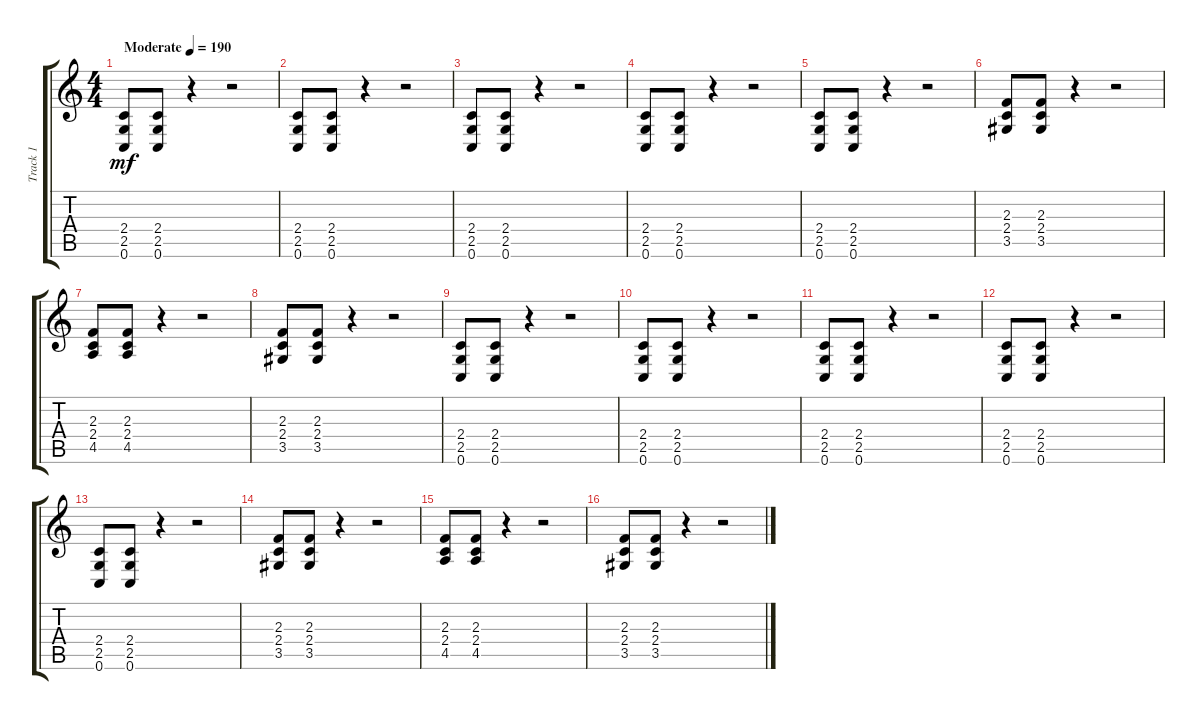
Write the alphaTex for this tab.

\track ("Track 1" "Track 1") {instrument distortionguitar}
\staff {score tabs}
\tuning (C4 G3 Eb3 Bb2 F2 C2) {hide}
\ts (4 4)
\tempo (190 "Moderate")
\clef g2
\ks c
(2.4 2.5 0.6).8{dy mf instrument distortionguitar} (2.4 2.5 0.6).8 r.4 r.2 |
(2.4 2.5 0.6).8 (2.4 2.5 0.6).8 r.4 r.2 |
(2.4 2.5 0.6).8 (2.4 2.5 0.6).8 r.4 r.2 |
(2.4 2.5 0.6).8 (2.4 2.5 0.6).8 r.4 r.2 |
(2.4 2.5 0.6).8 (2.4 2.5 0.6).8 r.4 r.2 |
(2.3 2.4 3.5).8 (2.3 2.4 3.5).8 r.4 r.2 |
(2.3 2.4 4.5).8 (2.3 2.4 4.5).8 r.4 r.2 |
(2.3 2.4 3.5).8 (2.3 2.4 3.5).8 r.4 r.2 |
(2.4 2.5 0.6).8 (2.4 2.5 0.6).8 r.4 r.2 |
(2.4 2.5 0.6).8 (2.4 2.5 0.6).8 r.4 r.2 |
(2.4 2.5 0.6).8 (2.4 2.5 0.6).8 r.4 r.2 |
(2.4 2.5 0.6).8 (2.4 2.5 0.6).8 r.4 r.2 |
(2.4 2.5 0.6).8 (2.4 2.5 0.6).8 r.4 r.2 |
(2.3 2.4 3.5).8 (2.3 2.4 3.5).8 r.4 r.2 |
(2.3 2.4 4.5).8 (2.3 2.4 4.5).8 r.4 r.2 |
(2.3 2.4 3.5).8 (2.3 2.4 3.5).8 r.4 r.2
